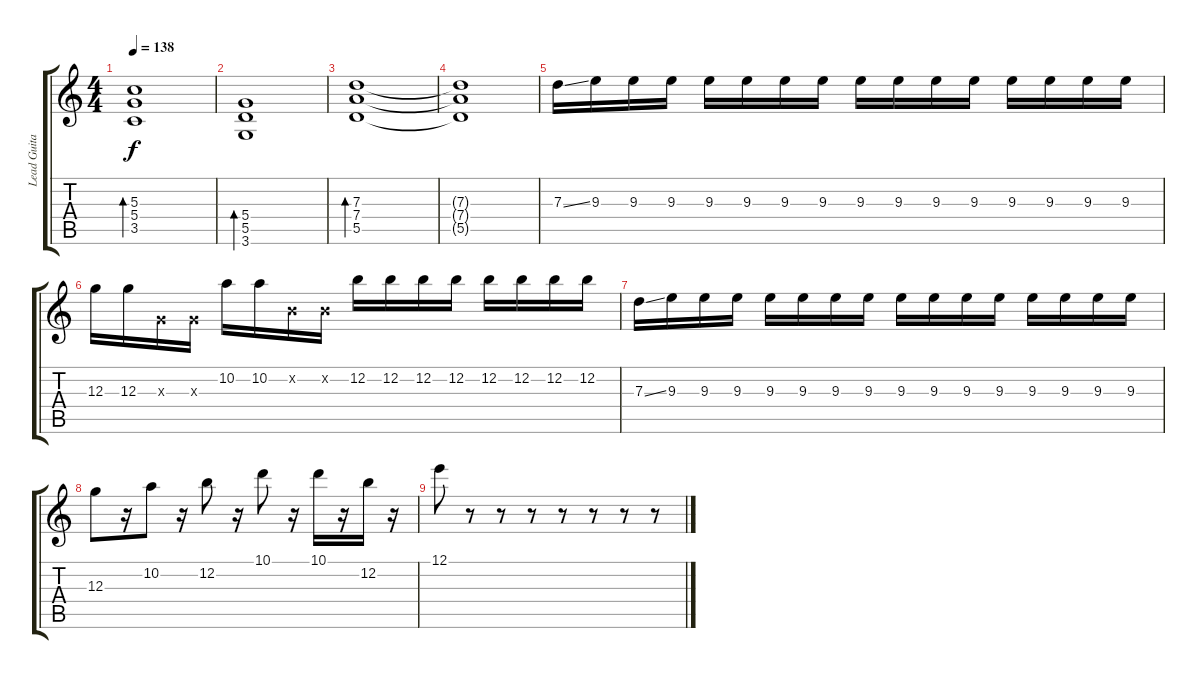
\track ("Lead Guitar" "Lead Guita") {instrument distortionguitar}
\staff {score tabs}
\tuning (E4 B3 G3 D3 A2 E2) {hide}
\ts (4 4)
\tempo 138
\clef g2
\ks c
(5.3 5.4 3.5).1{bd 240 dy f} |
(5.4 5.5 3.6).1{bd 240} |
(7.3 7.4 5.5).1{bd 240} |
(7.3{t} 7.4{t} 5.5{t}).1 |
7.3{ss}.16 9.3.16 9.3.16 9.3.16 9.3.16 9.3.16 9.3.16 9.3.16 9.3.16 9.3.16 9.3.16 9.3.16 9.3.16 9.3.16 9.3.16 9.3.16 |
12.3.16 12.3.16 0.3{x}.16 0.3{x}.16 10.2.16 10.2.16 0.2{x}.16 0.2{x}.16 12.2.16 12.2.16 12.2.16 12.2.16 12.2.16 12.2.16 12.2.16 12.2.16 |
7.3{ss}.16 9.3.16 9.3.16 9.3.16 9.3.16 9.3.16 9.3.16 9.3.16 9.3.16 9.3.16 9.3.16 9.3.16 9.3.16 9.3.16 9.3.16 9.3.16 |
12.3.8 r.16 10.2.8 r.16 12.2.8 r.16 10.1.8 r.16 10.1.16 r.16 12.2.16 r.16 |
12.1.8 r.8 r.8 r.8 r.8 r.8 r.8 r.8
